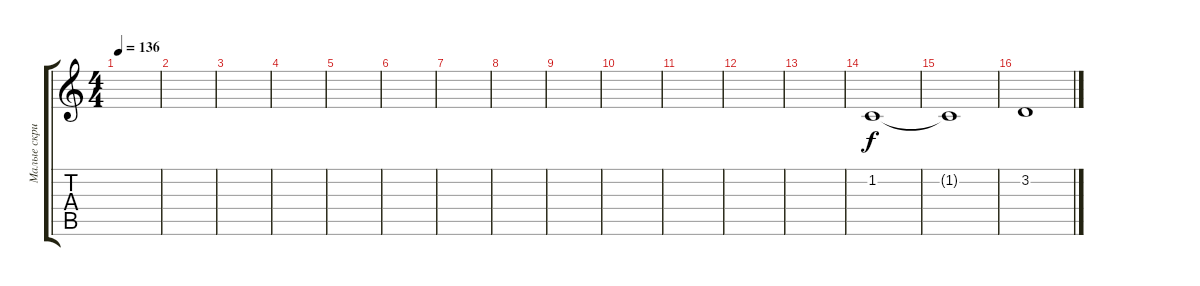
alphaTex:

\track ("Малые скрипки" "Малые скри") {instrument pizzicatostrings}
\staff {score tabs}
\tuning (E4 B3 G3 D3 A2 E2) {hide}
\ts (4 4)
\tempo 136
\clef g2
\ks c
|
|
|
|
|
|
|
|
|
|
|
|
|
1.2.1{volume 11 balance 8 instrument pizzicatostrings} |
1.2{t}.1 |
3.2.1
